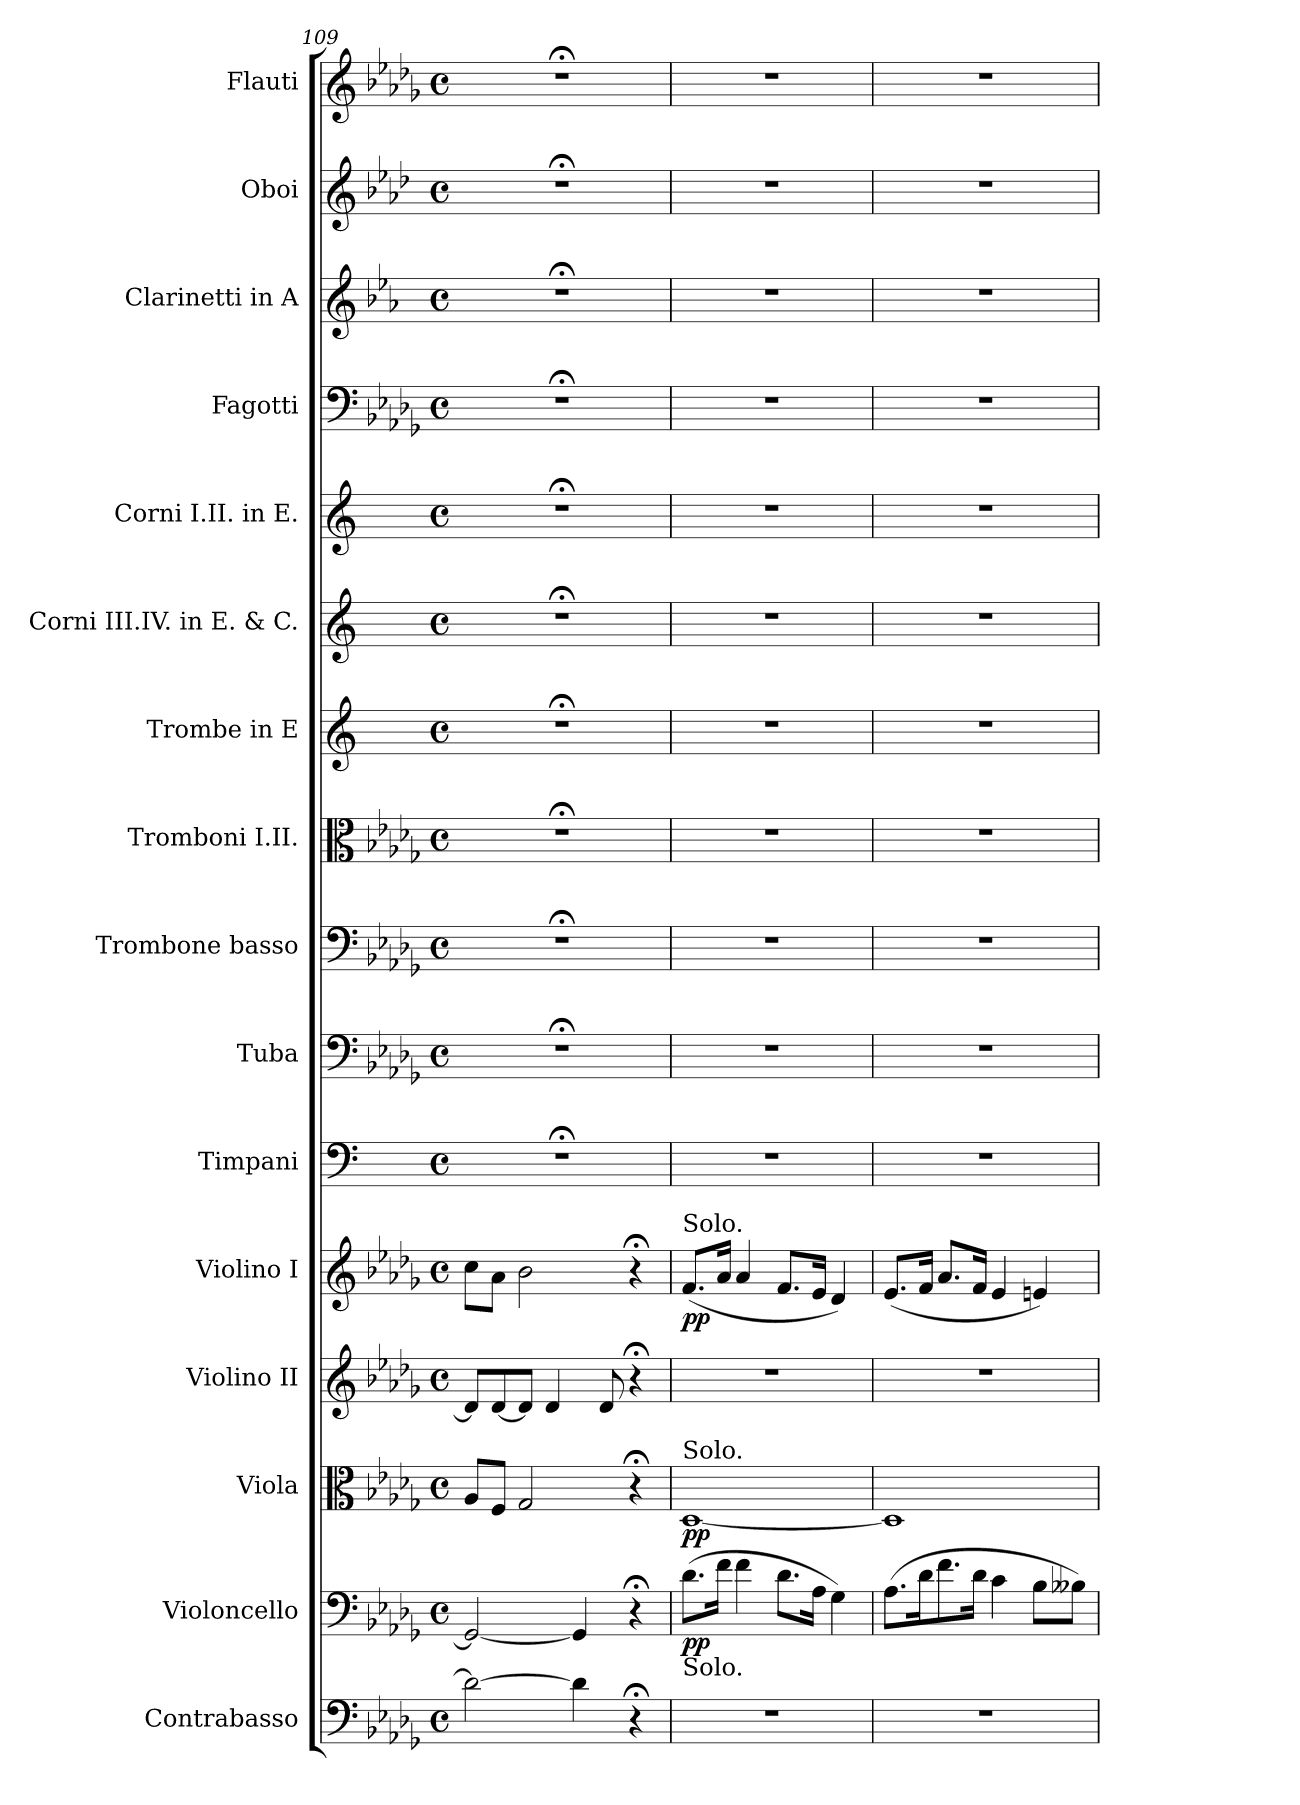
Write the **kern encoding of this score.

**kern	**kern	**dynam	**kern	**dynam	**kern	**kern	**dynam	**kern	**kern	**kern	**kern	**kern	**kern	**kern	**kern	**kern	**kern	**kern
*part16	*part15	*part15	*part14	*part14	*part13	*part12	*part12	*part11	*part10	*part9	*part8	*part7	*part6	*part5	*part4	*part3	*part2	*part1
*staff16	*staff15	*staff15	*staff14	*staff14	*staff13	*staff12	*staff12	*staff11	*staff10	*staff9	*staff8	*staff7	*staff6	*staff5	*staff4	*staff3	*staff2	*staff1
*I"Contrabasso	*I"Violoncello	*	*I"Viola	*	*I"Violino II	*I"Violino I	*	*I"Timpani	*I"Tuba	*I"Trombone basso	*I"Tromboni I.II.	*I"Trombe in E	*I"Corni III.IV. in E. &amp; C.	*I"Corni I.II. in E.	*I"Fagotti	*I"Clarinetti in A	*I"Oboi	*I"Flauti
*I'Cb.	*I'Vc.	*	*I'Vla.	*	*I'Vln. II	*I'Vln. I	*	*I'Timp.	*I'Tba.	*I'Trne B.	*I'Trbi.	*I'Trbe	*I'Cor. III.IV.	*I'Cor. I.II	*I'Fg.	*I'Cl.	*I'Ob.	*I'Fl.
*clefF4	*clefF4	*	*clefC3	*	*clefG2	*clefG2	*	*clefF4	*clefF4	*clefF4	*clefC3	*clefG2	*clefG2	*clefG2	*clefF4	*clefG2	*clefG2	*clefG2
*ITrd7c12	*	*	*	*	*	*	*	*	*	*	*	*ITrd-2c-4	*ITrd7c12	*ITrd5c8	*	*ITrd2c3	*	*
*k[b-e-a-d-g-]	*k[b-e-a-d-g-]	*	*k[b-e-a-d-g-]	*	*k[b-e-a-d-g-]	*k[b-e-a-d-g-]	*	*k[]	*k[b-e-a-d-g-]	*k[b-e-a-d-g-]	*k[b-e-a-d-g-]	*k[f#c#g#d#]	*k[]	*k[f#c#g#d#]	*k[b-e-a-d-g-]	*k[]	*k[b-e-a-d-]	*k[b-e-a-d-g-]
*M4/4	*M4/4	*	*M4/4	*	*M4/4	*M4/4	*	*M4/4	*M4/4	*M4/4	*M4/4	*M4/4	*M4/4	*M4/4	*M4/4	*M4/4	*M4/4	*M4/4
*met(c)	*met(c)	*	*met(c)	*	*met(c)	*met(c)	*	*met(c)	*met(c)	*met(c)	*met(c)	*met(c)	*met(c)	*met(c)	*met(c)	*met(c)	*met(c)	*met(c)
=109	=109	=109	=109	=109	=109	=109	=109	=109	=109	=109	=109	=109	=109	=109	=109	=109	=109	=109
2D-\_	2GG-/_	.	8A-/L	.	8d-/L]	8cc\L	.	1r;<	1r;<	1r;<	1r;<	1r;<	1r;<	1r;<	1r;<	1r;<	1r;<	1r;<
.	.	.	8F/J	.	[8d-/	8a-\J	.	.	.	.	.	.	.	.	.	.	.	.
.	.	.	2G-/	.	8d-/J]	2b-\	.	.	.	.	.	.	.	.	.	.	.	.
.	.	.	.	.	4d-/	.	.	.	.	.	.	.	.	.	.	.	.	.
4D-\]	4GG-/]	.	.	.	.	.	.	.	.	.	.	.	.	.	.	.	.	.
.	.	.	.	.	8d-/	.	.	.	.	.	.	.	.	.	.	.	.	.
4r;<	4r;<	.	4r;<	.	4r;<	4r;<	.	.	.	.	.	.	.	.	.	.	.	.
!!LO:PB:g=z
=110	=110	=110	=110	=110	=110	=110	=110	=110	=110	=110	=110	=110	=110	=110	=110	=110	=110	=110
!	!	!	!	!	!	!LO:TX:a:t=Solo.	!	!	!	!	!	!	!	!	!	!	!	!
!	!	!	!LO:TX:a:t=Solo.	!	!	!	!	!	!	!	!	!	!	!	!	!	!	!
!	!LO:TX:b:t=Solo.	!	!	!	!	!	!	!	!	!	!	!	!	!	!	!	!	!
!	!	!LO:DY:b	!	!LO:DY:b	!	!	!LO:DY:b	!	!	!	!	!	!	!	!	!	!	!
1r	(>8.d-\L	pp	[1D-	pp	1r	(<8.f/L	pp	1r	1r	1r	1r	1r	1r	1r	1r	1r	1r	1r
.	16f\Jk	.	.	.	.	16a-/Jk	.	.	.	.	.	.	.	.	.	.	.	.
.	4f\	.	.	.	.	4a-/	.	.	.	.	.	.	.	.	.	.	.	.
.	8.d-\L	.	.	.	.	8.f/L	.	.	.	.	.	.	.	.	.	.	.	.
.	16A-\Jk	.	.	.	.	16e-/Jk	.	.	.	.	.	.	.	.	.	.	.	.
.	4G-\)	.	.	.	.	4d-/)	.	.	.	.	.	.	.	.	.	.	.	.
=111	=111	=111	=111	=111	=111	=111	=111	=111	=111	=111	=111	=111	=111	=111	=111	=111	=111	=111
1r	(>8.A-\L	.	1D-]	.	1r	(<8.e-/L	.	1r	1r	1r	1r	1r	1r	1r	1r	1r	1r	1r
.	16d-\K	.	.	.	.	16f/Jk	.	.	.	.	.	.	.	.	.	.	.	.
.	8.f\	.	.	.	.	8.a-/L	.	.	.	.	.	.	.	.	.	.	.	.
.	16d-\Jk	.	.	.	.	16f/Jk	.	.	.	.	.	.	.	.	.	.	.	.
.	4c\	.	.	.	.	4e-/	.	.	.	.	.	.	.	.	.	.	.	.
.	8B-\L	.	.	.	.	4en/)	.	.	.	.	.	.	.	.	.	.	.	.
.	8B--X\J)	.	.	.	.	.	.	.	.	.	.	.	.	.	.	.	.	.
=	=	=	=	=	=	=	=	=	=	=	=	=	=	=	=	=	=	=
*-	*-	*-	*-	*-	*-	*-	*-	*-	*-	*-	*-	*-	*-	*-	*-	*-	*-	*-
